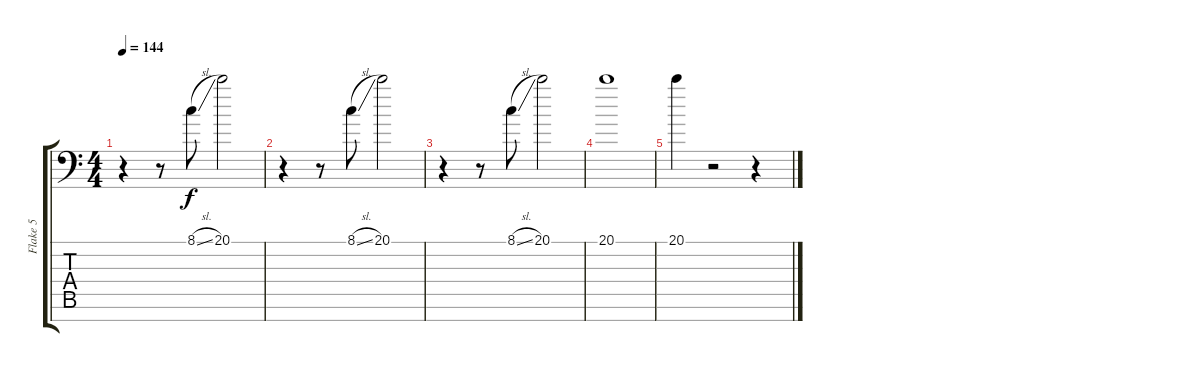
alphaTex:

\track ("Flake 5" "Flake 5") {instrument pad6metallic}
\staff {score tabs}
\tuning (E4 B3 G3 D3 G0 Gb0 F0) {hide}
\ts (4 4)
\tempo 144
\clef f4
\ks c
r.4{dy f instrument pad7halo} r.8 8.1{sl}.8{volume 16} 20.1.2 |
r.4{instrument pad7halo} r.8 8.1{sl}.8{volume 16} 20.1.2 |
r.4{instrument pad7halo} r.8 8.1{sl}.8{volume 16} 20.1.2 |
20.1.1 |
20.1.4 r.2 r.4
